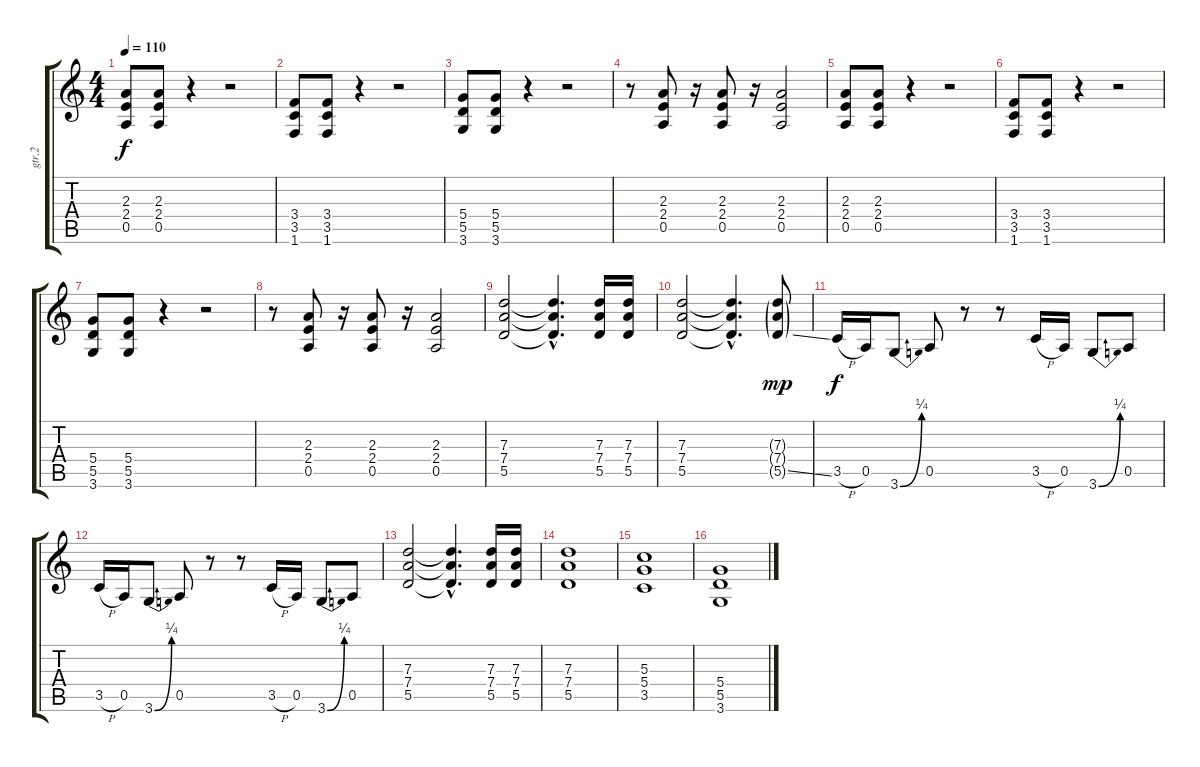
\track ("gtr.2" "gtr.2") {instrument distortionguitar}
\staff {score tabs}
\tuning (E4 B3 G3 D3 A2 E2) {hide}
\ts (4 4)
\tempo 110
\clef g2
\ks c
(2.3 2.4 0.5).8{dy f} (2.3 2.4 0.5).8 r.4 r.2 |
(3.4 3.5 1.6).8 (3.4 3.5 1.6).8 r.4 r.2 |
(5.4 5.5 3.6).8 (5.4 5.5 3.6).8 r.4 r.2 |
r.8 (2.3 2.4 0.5).8 r.16 (2.3 2.4 0.5).8 r.16 (2.3 2.4 0.5).2 |
(2.3 2.4 0.5).8 (2.3 2.4 0.5).8 r.4 r.2 |
(3.4 3.5 1.6).8 (3.4 3.5 1.6).8 r.4 r.2 |
(5.4 5.5 3.6).8 (5.4 5.5 3.6).8 r.4 r.2 |
r.8 (2.3 2.4 0.5).8 r.16 (2.3 2.4 0.5).8 r.16 (2.3 2.4 0.5).2 |
(7.3 7.4 5.5).2 (7.3{hac t} 7.4{hac t} 5.5{hac t}).4{d} (7.3 7.4 5.5).16 (7.3 7.4 5.5).16 |
(7.3 7.4 5.5).2 (7.3{hac t} 7.4{hac t} 5.5{hac t}).4{d} (7.3{g} 7.4{g} 5.5{ss g}).8{dy mp} |
3.5{h}.16{dy f} 0.5.16 3.6{be (bend 0 0 60 1)}.8 0.5.8 r.8 r.8 3.5{h}.16 0.5.16 3.6{be (bend 0 0 60 1)}.8 0.5.8 |
3.5{h}.16 0.5.16 3.6{be (bend 0 0 60 1)}.8 0.5.8 r.8 r.8 3.5{h}.16 0.5.16 3.6{be (bend 0 0 60 1)}.8 0.5.8 |
(7.3 7.4 5.5).2 (7.3{hac t} 7.4{hac t} 5.5{hac t}).4{d} (7.3 7.4 5.5).16 (7.3 7.4 5.5).16 |
(7.3 7.4 5.5).1 |
(5.3 5.4 3.5).1 |
(5.4 5.5 3.6).1
